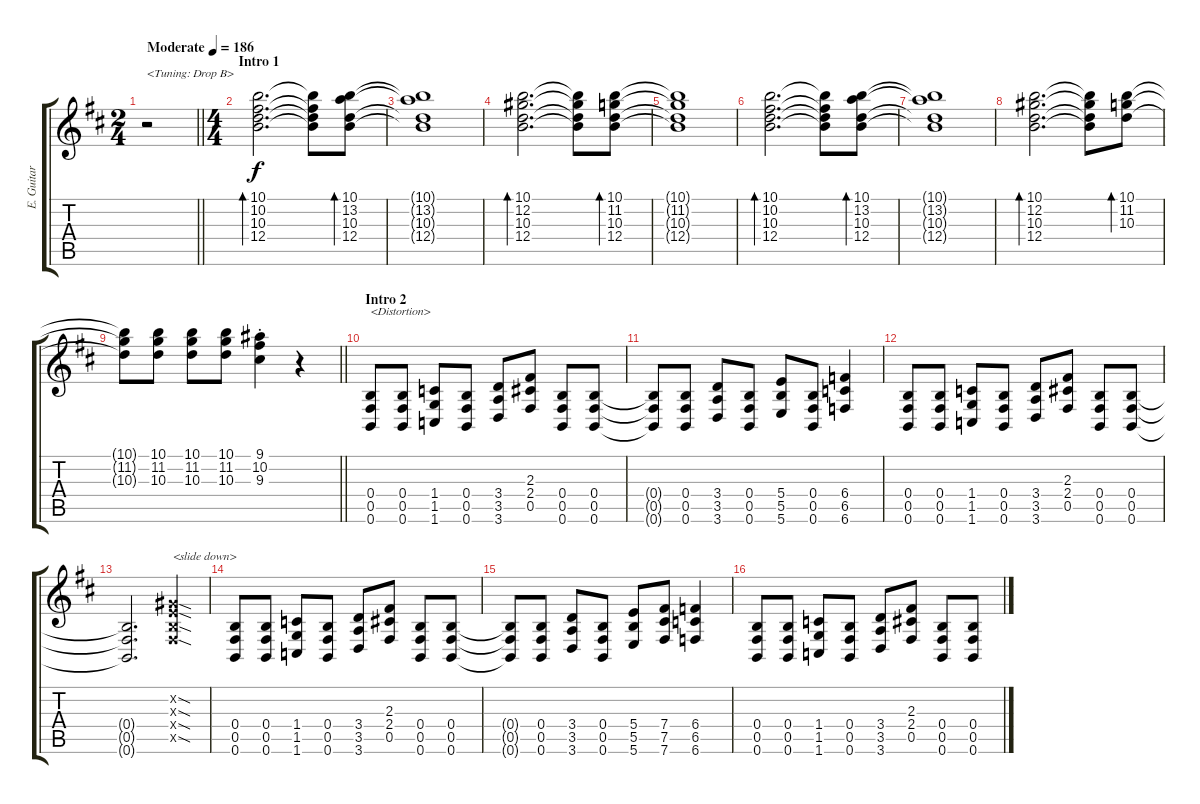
\track ("E. Guitar II" "E. Guitar ") {instrument electricguitarclean}
\staff {score tabs}
\tuning (Db4 Ab3 E3 B2 Gb2 B1) {hide}
\ts (2 4)
\tempo (186 "Moderate")
\clef g2
\barLineRight lightlight
\ks d
r.2{txt "<Tuning: Drop B>" dy f instrument electricguitarclean} |
\ts (4 4)
\section ("" "Intro 1")
(10.1 10.2 10.3 12.4).2{d bd 120} (10.1{t} 10.2{t} 10.3{t} 12.4{t}).8 (10.1 13.2 10.3 12.4).8{bd 120} |
(10.1{t} 13.2{t} 10.3{t} 12.4{t}).1 |
(10.1 12.2 10.3 12.4).2{d bd 120} (10.1{t} 12.2{t} 10.3{t} 12.4{t}).8 (10.1 11.2 10.3 12.4).8{bd 120} |
(10.1{t} 11.2{t} 10.3{t} 12.4{t}).1 |
(10.1 10.2 10.3 12.4).2{d bd 120} (10.1{t} 10.2{t} 10.3{t} 12.4{t}).8 (10.1 13.2 10.3 12.4).8{bd 120} |
(10.1{t} 13.2{t} 10.3{t} 12.4{t}).1 |
(10.1 12.2 10.3 12.4).2{d bd 120} (10.1{t} 12.2{t} 10.3{t} 12.4{t}).8 (10.1 11.2 10.3).8{bd 120} |
\barLineRight lightlight
(10.1{t} 11.2{t} 10.3{t}).8 (10.1 11.2 10.3).8 (10.1 11.2 10.3).8 (10.1 11.2 10.3).8 (9.1{st} 10.2{st} 9.3{st}).4 r.4 |
\section ("" "Intro 2")
(0.4 0.5 0.6).8{txt "<Distortion>" instrument overdrivenguitar} (0.4 0.5 0.6).8 (1.4 1.5 1.6).8 (0.4 0.5 0.6).8 (3.4 3.5 3.6).8 (2.3 2.4 0.5).8 (0.4 0.5 0.6).8 (0.4 0.5 0.6).8 |
(0.4{t} 0.5{t} 0.6{t}).8 (0.4 0.5 0.6).8 (3.4 3.5 3.6).8 (0.4 0.5 0.6).8 (5.4 5.5 5.6).8 (0.4 0.5 0.6).8 (6.4 6.5 6.6).4 |
(0.4 0.5 0.6).8 (0.4 0.5 0.6).8 (1.4 1.5 1.6).8 (0.4 0.5 0.6).8 (3.4 3.5 3.6).8 (2.3 2.4 0.5).8 (0.4 0.5 0.6).8 (0.4 0.5 0.6).8 |
(0.4{t} 0.5{t} 0.6{t}).2{d} (0.2{sod x} 0.3{sod x} 0.4{sod x} 0.5{sod x}).4{txt "<slide down>"} |
(0.4 0.5 0.6).8 (0.4 0.5 0.6).8 (1.4 1.5 1.6).8 (0.4 0.5 0.6).8 (3.4 3.5 3.6).8 (2.3 2.4 0.5).8 (0.4 0.5 0.6).8 (0.4 0.5 0.6).8 |
(0.4{t} 0.5{t} 0.6{t}).8 (0.4 0.5 0.6).8 (3.4 3.5 3.6).8 (0.4 0.5 0.6).8 (5.4 5.5 5.6).8 (7.4 7.5 7.6).8 (6.4 6.5 6.6).4 |
(0.4 0.5 0.6).8 (0.4 0.5 0.6).8 (1.4 1.5 1.6).8 (0.4 0.5 0.6).8 (3.4 3.5 3.6).8 (2.3 2.4 0.5).8 (0.4 0.5 0.6).8 (0.4 0.5 0.6).8
